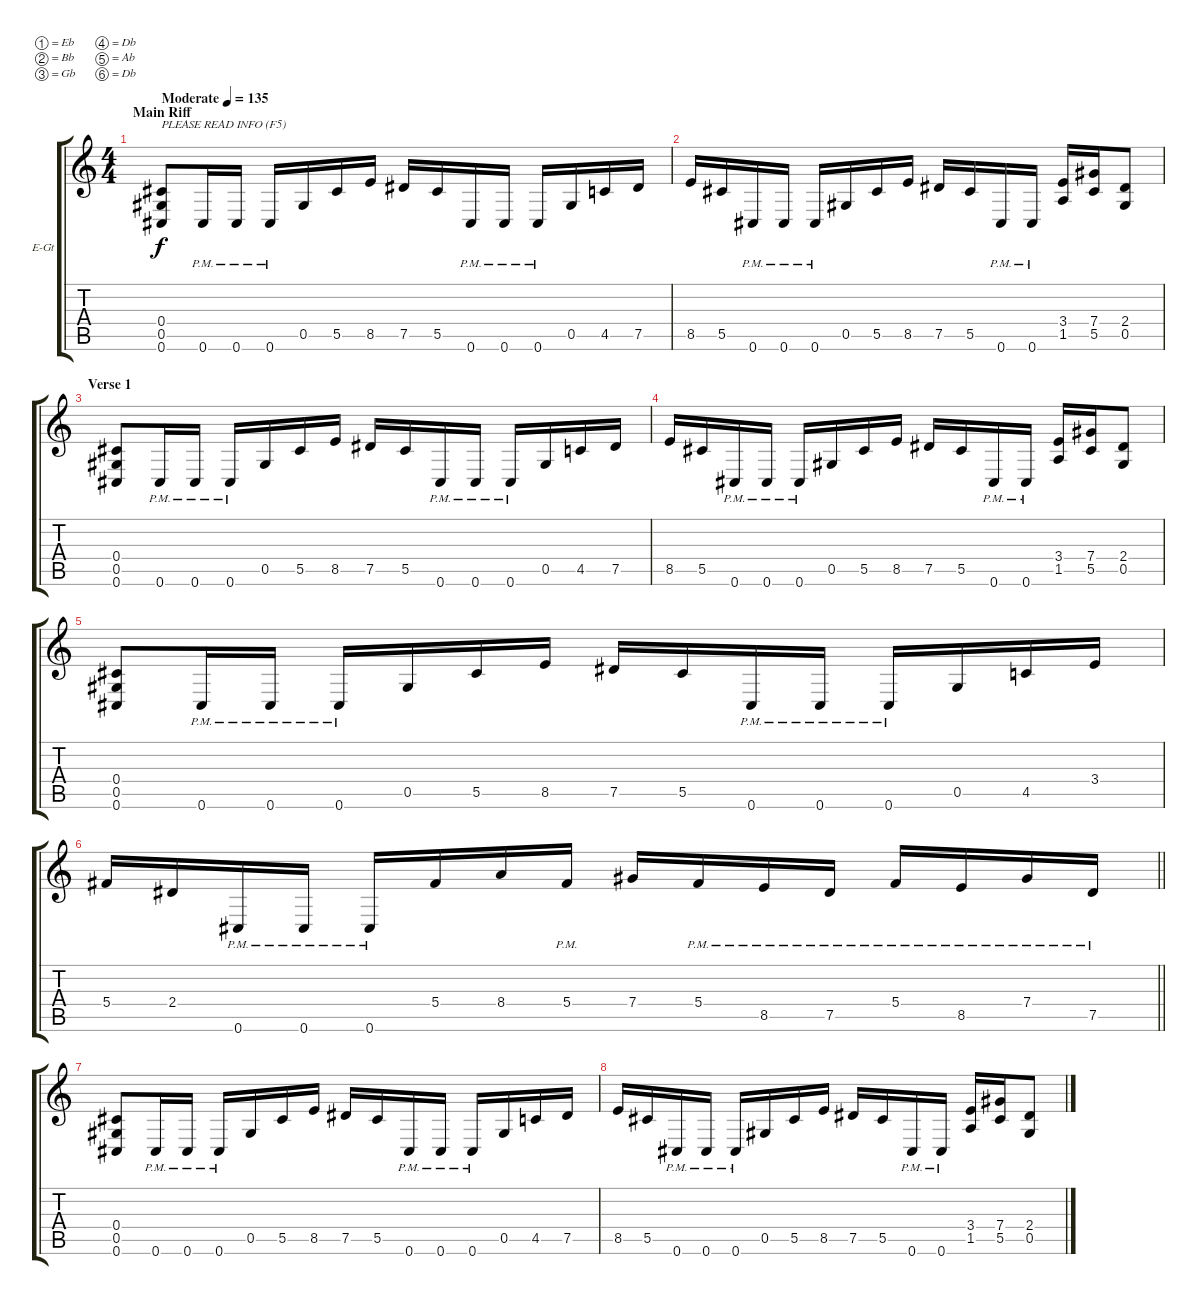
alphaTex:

\bracketExtendMode groupsimilarinstruments
\firstSystemTrackNameOrientation horizontal
\otherSystemsTrackNameOrientation horizontal
\track ("Lead Guitar" "E-Gt") {instrument distortionguitar}
\staff {score tabs}
\tuning (Eb4 Bb3 Gb3 Db3 Ab2 Db2)
\ts (4 4)
\beaming (8 2 2 2 2)
\section ("" "Main Riff")
\tempo (135 "Moderate")
\clef g2
\ks c
(0.4 0.5 0.6).8{txt "PLEASE READ INFO (F5)" dy f instrument distortionguitar} 0.6{pm}.16 0.6{pm}.16 0.6{pm}.16 0.5.16 5.5.16 8.5.16 7.5.16 5.5.16 0.6{pm}.16 0.6{pm}.16 0.6{pm}.16 0.5.16 4.5.16 7.5.16 |
8.5.16 5.5.16 0.6{pm}.16 0.6{pm}.16 0.6{pm}.16 0.5.16 5.5.16 8.5.16 7.5.16 5.5.16 0.6{pm}.16 0.6{pm}.16 (3.4 1.5).16 (7.4 5.5).16 (2.4 0.5).8 |
\section ("" "Verse 1")
(0.4 0.5 0.6).8 0.6{pm}.16 0.6{pm}.16 0.6{pm}.16 0.5.16 5.5.16 8.5.16 7.5.16 5.5.16 0.6{pm}.16 0.6{pm}.16 0.6{pm}.16 0.5.16 4.5.16 7.5.16 |
8.5.16 5.5.16 0.6{pm}.16 0.6{pm}.16 0.6{pm}.16 0.5.16 5.5.16 8.5.16 7.5.16 5.5.16 0.6{pm}.16 0.6{pm}.16 (3.4 1.5).16 (7.4 5.5).16 (2.4 0.5).8 |
(0.4 0.5 0.6).8 0.6{pm}.16 0.6{pm}.16 0.6{pm}.16 0.5.16 5.5.16 8.5.16 7.5.16 5.5.16 0.6{pm}.16 0.6{pm}.16 0.6{pm}.16 0.5.16 4.5.16 3.4.16 |
\barLineRight lightlight
5.4.16 2.4.16 0.6{pm}.16 0.6{pm}.16 0.6{pm}.16 5.4.16 8.4.16 5.4{pm}.16 7.4.16 5.4{pm}.16 8.5{pm}.16 7.5{pm}.16 5.4{pm}.16 8.5{pm}.16 7.4{pm}.16 7.5{pm}.16 |
(0.4 0.5 0.6).8 0.6{pm}.16 0.6{pm}.16 0.6{pm}.16 0.5.16 5.5.16 8.5.16 7.5.16 5.5.16 0.6{pm}.16 0.6{pm}.16 0.6{pm}.16 0.5.16 4.5.16 7.5.16 |
8.5.16 5.5.16 0.6{pm}.16 0.6{pm}.16 0.6{pm}.16 0.5.16 5.5.16 8.5.16 7.5.16 5.5.16 0.6{pm}.16 0.6{pm}.16 (3.4 1.5).16 (7.4 5.5).16 (2.4 0.5).8
